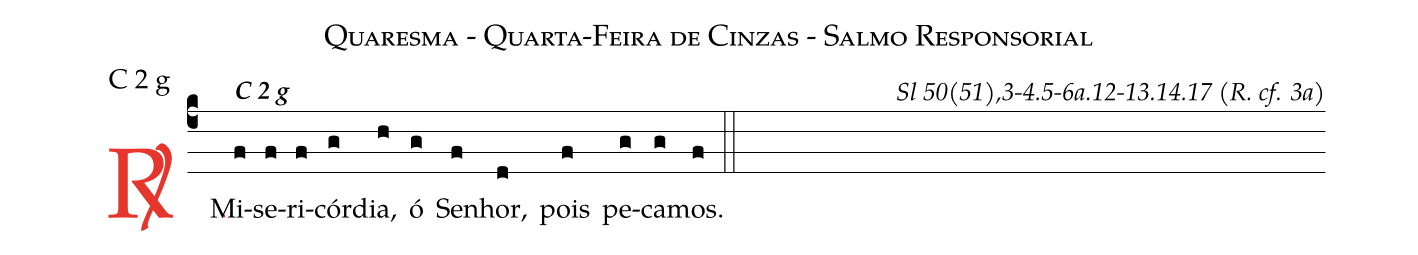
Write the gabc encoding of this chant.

name: Quaresma - Quarta-Feira de Cinzas - Salmo Responsorial;
mode: C 2 g;
commentary: Sl 50(51),3-4.5-6a.12-13.14.17 (R. cf. 3a);
%%
(c4)

<c><sp>R/</sp>.</c>() Mi<alt>\textbf{C 2 g}</alt>(f)se(f)ri(f)cór(g)dia,(h) ó(g) Se(f)nhor,(d) pois(f) pe(g)ca(g)mos.(f)

(::)
